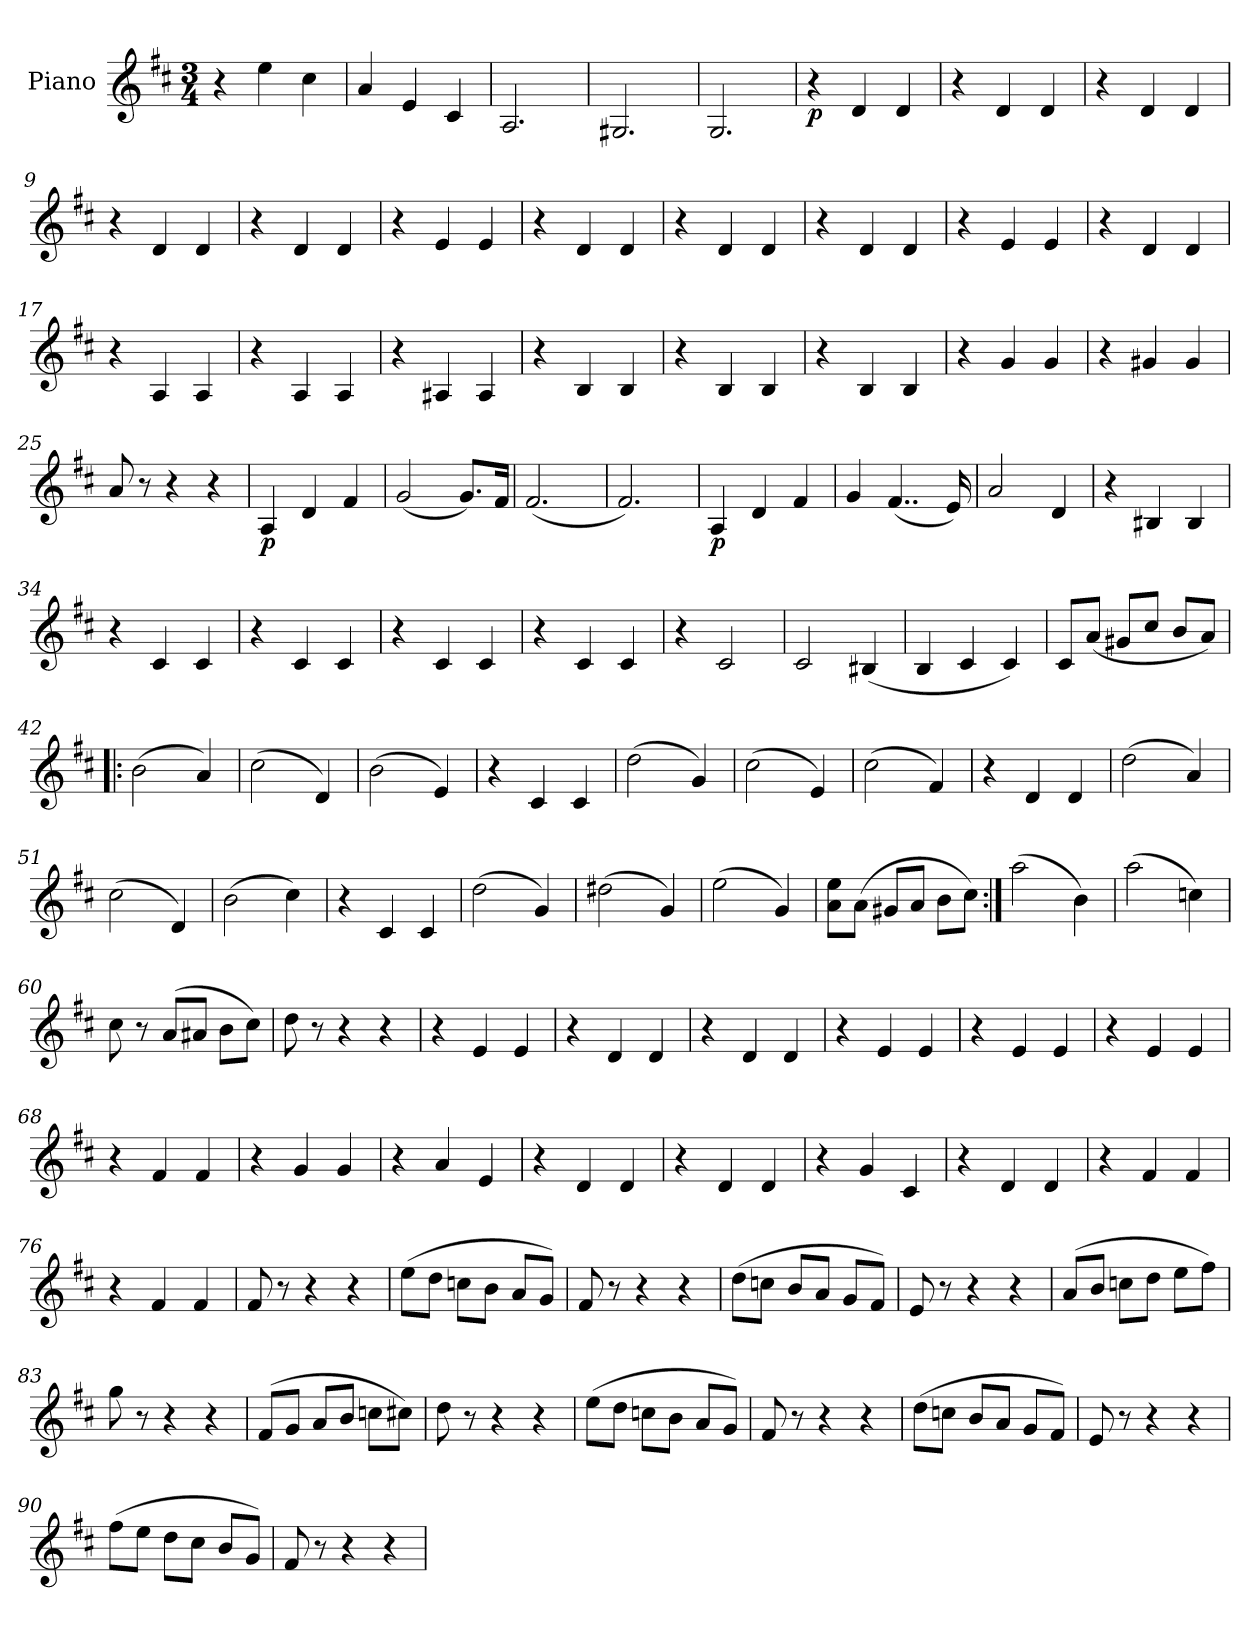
**kern	**dynam
*part1	*part1
*staff1	*staff1
*I"Piano	*
*I'Pno.	*
*clefG2	*
*k[f#c#]	*
*M3/4	*
=1	=1
4r	.
4ee\	.
4cc#\	.
=2	=2
4a/	.
4e/	.
4c#/	.
=3	=3
2.A/	.
=4	=4
2.G#X/	.
=5	=5
2.G/	.
=6	=6
!	!LO:DY:b
4r	p
4d/	.
4d/	.
=7	=7
4r	.
4d/	.
4d/	.
=8	=8
4r	.
4d/	.
4d/	.
=9	=9
4r	.
4d/	.
4d/	.
=10	=10
4r	.
4d/	.
4d/	.
=11	=11
4r	.
4e/	.
4e/	.
!!LO:LB:g=z
=12	=12
4r	.
4d/	.
4d/	.
=13	=13
4r	.
4d/	.
4d/	.
=14	=14
4r	.
4d/	.
4d/	.
=15	=15
4r	.
4e/	.
4e/	.
=16	=16
4r	.
4d/	.
4d/	.
=17	=17
4r	.
4A/	.
4A/	.
=18	=18
4r	.
4A/	.
4A/	.
=19	=19
4r	.
4A#X/	.
4A#/	.
=20	=20
4r	.
4B/	.
4B/	.
=21	=21
4r	.
4B/	.
4B/	.
!!LO:LB:g=z
=22	=22
4r	.
4B/	.
4B/	.
=23	=23
4r	.
4g/	.
4g/	.
=24	=24
4r	.
4g#X/	.
4g#/	.
=25	=25
8a/	.
8r	.
4r	.
4r	.
=26	=26
!	!LO:DY:b
4A/	p
4d/	.
4f#/	.
=27	=27
(2g/	.
8.g/L)	.
16f#/Jk	.
=28	=28
(2.f#/	.
=29	=29
2.f#/)	.
=30	=30
!	!LO:DY:b
4A/	p
4d/	.
4f#/	.
=31	=31
4g/	.
(4..f#/	.
16e/)	.
=32	=32
2a/	.
4d/	.
!!LO:LB:g=z
=33	=33
4r	.
4B#X/	.
4B#/	.
=34	=34
4r	.
4c#/	.
4c#/	.
=35	=35
4r	.
4c#/	.
4c#/	.
=36	=36
4r	.
4c#/	.
4c#/	.
=37	=37
4r	.
4c#/	.
4c#/	.
=38	=38
4r	.
2c#/	.
=39	=39
2c#/	.
(4B#X/	.
=40	=40
4B/	.
4c#/	.
4c#/)	.
=41	=41
8c#/L	.
(8a/J	.
8g#X/L	.
8cc#/J	.
8b/L	.
8a/J)	.
!!LO:LB:g=z
=42!|:	=42!|:
(2b\	.
4a/)	.
=43	=43
(2cc#\	.
4d/)	.
=44	=44
(2b\	.
4e/)	.
=45	=45
4r	.
4c#/	.
4c#/	.
=46	=46
(2dd\	.
4g/)	.
=47	=47
(2cc#\	.
4e/)	.
=48	=48
(2cc#\	.
4f#/)	.
=49	=49
4r	.
4d/	.
4d/	.
=50	=50
(2dd\	.
4a/)	.
=51	=51
(2cc#\	.
4d/)	.
=52	=52
(2b\	.
4cc#\)	.
=53	=53
4r	.
4c#/	.
4c#/	.
!!LO:LB:g=z
=54	=54
(2dd\	.
4g/)	.
=55	=55
(2dd#X\	.
4g/)	.
=56	=56
(2ee\	.
4g/)	.
=57	=57
8a\ 8ee\L	.
(8a\J	.
8g#X/L	.
8a/J	.
8b\L	.
8cc#\J)	.
=58:|!	=58:|!
(2aa\	.
4b\)	.
=59	=59
(2aa\	.
4ccn\)	.
=60	=60
8cc#\	.
8r	.
(8a/L	.
8a#X/J	.
8b\L	.
8cc#\J)	.
=61	=61
8dd\	.
8r	.
4r	.
4r	.
=62	=62
4r	.
4e/	.
4e/	.
=63	=63
4r	.
4d/	.
4d/	.
!!LO:LB:g=z
=64	=64
4r	.
4d/	.
4d/	.
=65	=65
4r	.
4e/	.
4e/	.
=66	=66
4r	.
4e/	.
4e/	.
=67	=67
4r	.
4e/	.
4e/	.
=68	=68
4r	.
4f#/	.
4f#/	.
=69	=69
4r	.
4g/	.
4g/	.
=70	=70
4r	.
4a/	.
4e/	.
=71	=71
4r	.
4d/	.
4d/	.
=72	=72
4r	.
4d/	.
4d/	.
=73	=73
4r	.
4g/	.
4c#/	.
=74	=74
4r	.
4d/	.
4d/	.
!!LO:LB:g=z
=75	=75
4r	.
4f#/	.
4f#/	.
=76	=76
4r	.
4f#/	.
4f#/	.
=77	=77
8f#/	.
8r	.
4r	.
4r	.
=78	=78
(8ee\L	.
8dd\J	.
8ccn\L	.
8b\J	.
8a/L	.
8g/J)	.
=79	=79
8f#/	.
8r	.
4r	.
4r	.
=80	=80
(8dd\L	.
8ccn\J	.
8b/L	.
8a/J	.
8g/L	.
8f#/J)	.
=81	=81
8e/	.
8r	.
4r	.
4r	.
=82	=82
(8a/L	.
8b/J	.
8ccn\L	.
8dd\J	.
8ee\L	.
8ff#\J)	.
!!LO:LB:g=z
=83	=83
8gg\	.
8r	.
4r	.
4r	.
=84	=84
(8f#/L	.
8g/J	.
8a/L	.
8b/J	.
8ccn\L	.
8cc#X\J)	.
=85	=85
8dd\	.
8r	.
4r	.
4r	.
=86	=86
(8ee\L	.
8dd\J	.
8ccn\L	.
8b\J	.
8a/L	.
8g/J)	.
=87	=87
8f#/	.
8r	.
4r	.
4r	.
=88	=88
(8dd\L	.
8ccn\J	.
8b/L	.
8a/J	.
8g/L	.
8f#/J)	.
=89	=89
8e/	.
8r	.
4r	.
4r	.
!!LO:LB:g=z
=90	=90
(8ff#\L	.
8ee\J	.
8dd\L	.
8cc#\J	.
8b/L	.
8g/J)	.
=91	=91
8f#/	.
8r	.
4r	.
4r	.
=	=
*-	*-
